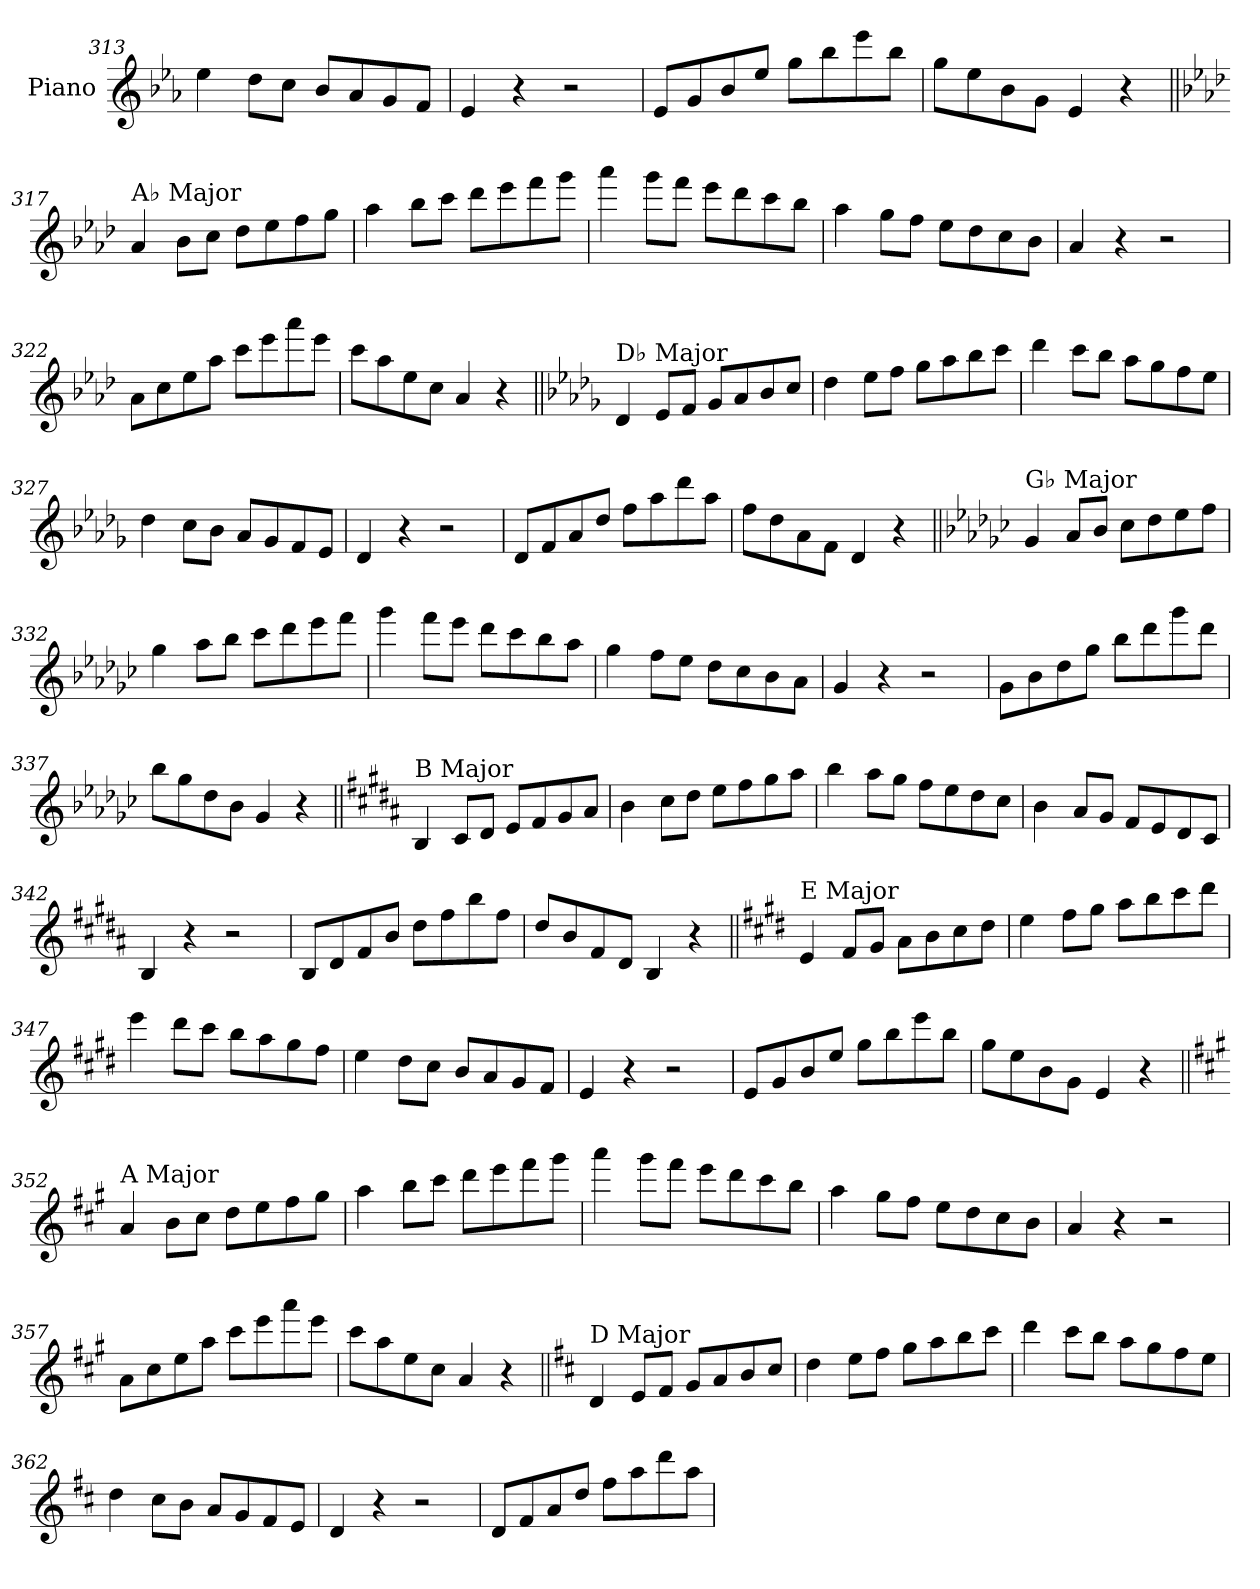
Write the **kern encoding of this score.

**kern
*part1
*staff1
*I"Piano
*I'Pno.
*clefG2
*k[b-e-a-]
=313
4ee-\
8dd\L
8cc\J
8b-/L
8a-/
8g/
8f/J
=314
4e-/
4r
2r
=315
8e-/L
8g/
8b-/
8ee-/J
8gg\L
8bb-\
8eee-\
8bb-\J
=316
8gg\L
8ee-\
8b-\
8g\J
4e-/
4r
!!LO:LB:g=z
=317||
*k[b-e-a-d-]
!LO:TX:a:t=A♭ Major
4a-/
8b-\L
8cc\J
8dd-\L
8ee-\
8ff\
8gg\J
=318
4aa-\
8bb-\L
8ccc\J
8ddd-\L
8eee-\
8fff\
8ggg\J
=319
4aaa-\
8ggg\L
8fff\J
8eee-\L
8ddd-\
8ccc\
8bb-\J
=320
4aa-\
8gg\L
8ff\J
8ee-\L
8dd-\
8cc\
8b-\J
=321
4a-/
4r
2r
=322
8a-\L
8cc\
8ee-\
8aa-\J
8ccc\L
8eee-\
8aaa-\
8eee-\J
=323
8ccc\L
8aa-\
8ee-\
8cc\J
4a-/
4r
!!LO:LB:g=z
=324||
*k[b-e-a-d-g-]
!LO:TX:a:t=D♭ Major
4d-/
8e-/L
8f/J
8g-/L
8a-/
8b-/
8cc/J
=325
4dd-\
8ee-\L
8ff\J
8gg-\L
8aa-\
8bb-\
8ccc\J
=326
4ddd-\
8ccc\L
8bb-\J
8aa-\L
8gg-\
8ff\
8ee-\J
=327
4dd-\
8cc\L
8b-\J
8a-/L
8g-/
8f/
8e-/J
=328
4d-/
4r
2r
=329
8d-/L
8f/
8a-/
8dd-/J
8ff\L
8aa-\
8ddd-\
8aa-\J
=330
8ff\L
8dd-\
8a-\
8f\J
4d-/
4r
!!LO:LB:g=z
=331||
*k[b-e-a-d-g-c-]
!LO:TX:a:t=G♭ Major
4g-/
8a-/L
8b-/J
8cc-\L
8dd-\
8ee-\
8ff\J
=332
4gg-\
8aa-\L
8bb-\J
8ccc-\L
8ddd-\
8eee-\
8fff\J
=333
4ggg-\
8fff\L
8eee-\J
8ddd-\L
8ccc-\
8bb-\
8aa-\J
=334
4gg-\
8ff\L
8ee-\J
8dd-\L
8cc-\
8b-\
8a-\J
=335
4g-/
4r
2r
=336
8g-\L
8b-\
8dd-\
8gg-\J
8bb-\L
8ddd-\
8ggg-\
8ddd-\J
=337
8bb-\L
8gg-\
8dd-\
8b-\J
4g-/
4r
!!LO:LB:g=z
=338||
*k[f#c#g#d#a#]
!LO:TX:a:t=B Major
4B/
8c#/L
8d#/J
8e/L
8f#/
8g#/
8a#/J
=339
4b\
8cc#\L
8dd#\J
8ee\L
8ff#\
8gg#\
8aa#\J
=340
4bb\
8aa#\L
8gg#\J
8ff#\L
8ee\
8dd#\
8cc#\J
=341
4b\
8a#/L
8g#/J
8f#/L
8e/
8d#/
8c#/J
=342
4B/
4r
2r
=343
8B/L
8d#/
8f#/
8b/J
8dd#\L
8ff#\
8bb\
8ff#\J
=344
8dd#/L
8b/
8f#/
8d#/J
4B/
4r
!!LO:LB:g=z
=345||
*k[f#c#g#d#]
!LO:TX:a:t=E Major
4e/
8f#/L
8g#/J
8a\L
8b\
8cc#\
8dd#\J
=346
4ee\
8ff#\L
8gg#\J
8aa\L
8bb\
8ccc#\
8ddd#\J
=347
4eee\
8ddd#\L
8ccc#\J
8bb\L
8aa\
8gg#\
8ff#\J
=348
4ee\
8dd#\L
8cc#\J
8b/L
8a/
8g#/
8f#/J
=349
4e/
4r
2r
=350
8e/L
8g#/
8b/
8ee/J
8gg#\L
8bb\
8eee\
8bb\J
=351
8gg#\L
8ee\
8b\
8g#\J
4e/
4r
!!LO:LB:g=z
=352||
*k[f#c#g#]
!LO:TX:a:t=A Major
4a/
8b\L
8cc#\J
8dd\L
8ee\
8ff#\
8gg#\J
=353
4aa\
8bb\L
8ccc#\J
8ddd\L
8eee\
8fff#\
8ggg#\J
=354
4aaa\
8ggg#\L
8fff#\J
8eee\L
8ddd\
8ccc#\
8bb\J
=355
4aa\
8gg#\L
8ff#\J
8ee\L
8dd\
8cc#\
8b\J
=356
4a/
4r
2r
=357
8a\L
8cc#\
8ee\
8aa\J
8ccc#\L
8eee\
8aaa\
8eee\J
=358
8ccc#\L
8aa\
8ee\
8cc#\J
4a/
4r
!!LO:LB:g=z
=359||
*k[f#c#]
!LO:TX:a:t=D Major
4d/
8e/L
8f#/J
8g/L
8a/
8b/
8cc#/J
=360
4dd\
8ee\L
8ff#\J
8gg\L
8aa\
8bb\
8ccc#\J
=361
4ddd\
8ccc#\L
8bb\J
8aa\L
8gg\
8ff#\
8ee\J
=362
4dd\
8cc#\L
8b\J
8a/L
8g/
8f#/
8e/J
=363
4d/
4r
2r
=364
8d/L
8f#/
8a/
8dd/J
8ff#\L
8aa\
8ddd\
8aa\J
=
*-
